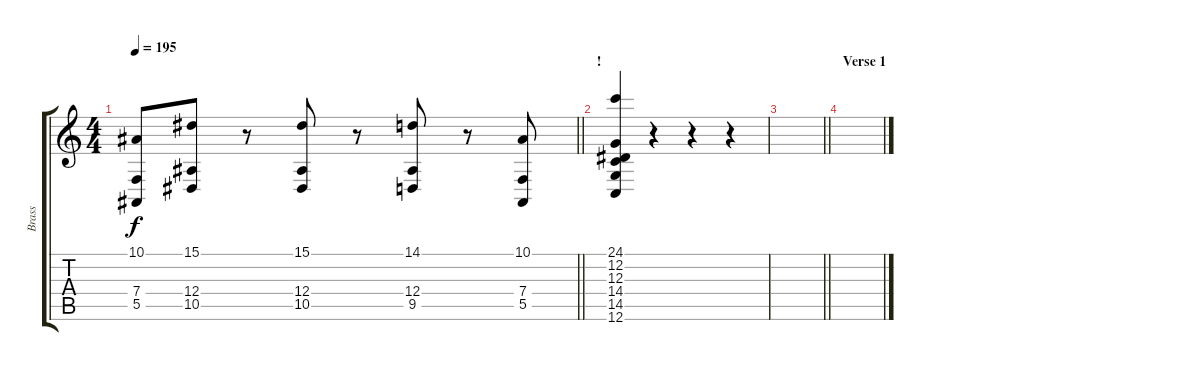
\track ("Brass" "Brass") {instrument brasssection}
\staff {score tabs}
\tuning (C4 G3 Eb3 Bb2 F2 C2) {hide}
\ts (4 4)
\tempo 195
\clef g2
\barLineRight lightlight
\ks c
(10.1 7.4 5.5).8{dy f} (15.1 12.4 10.5).8 r.8 (15.1 12.4 10.5).8 r.8 (14.1 12.4 9.5).8 r.8 (10.1 7.4 5.5).8 |
\section ("" "!")
(24.1 12.2 12.3 14.4 14.5 12.6).4 r.4 r.4 r.4 |
\barLineRight lightlight
|
\section ("" "Verse 1")
